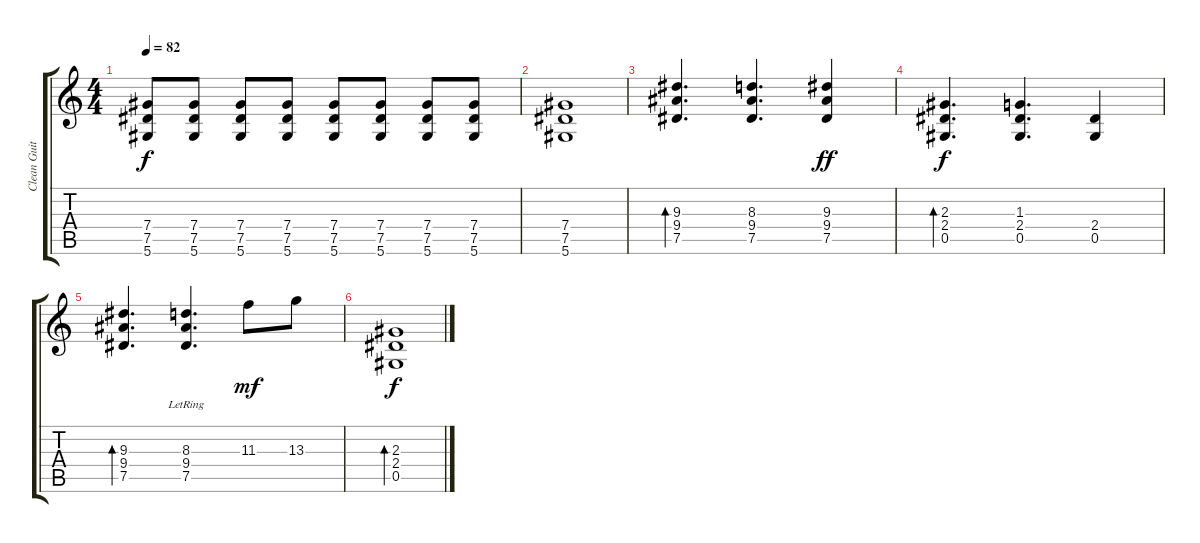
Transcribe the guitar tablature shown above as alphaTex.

\track ("Clean Guitar" "Clean Guit") {instrument acousticguitarsteel}
\staff {score tabs}
\tuning (Eb4 Bb3 Gb3 Db3 Ab2 Eb2) {hide}
\ts (4 4)
\tempo 82
\clef g2
\ks c
(7.4 7.5 5.6).8{dy f} (7.4 7.5 5.6).8 (7.4 7.5 5.6).8 (7.4 7.5 5.6).8 (7.4 7.5 5.6).8 (7.4 7.5 5.6).8 (7.4 7.5 5.6).8 (7.4 7.5 5.6).8 |
(7.4 7.5 5.6).1 |
(9.3 9.4 7.5).4{d bd 60} (8.3 9.4 7.5).4{d} (9.3 9.4 7.5).4{dy ff} |
(2.3 2.4 0.5).4{d bd 120 dy f} (1.3 2.4 0.5).4{d} (2.4 0.5).4 |
(9.3 9.4 7.5).4{d bd 60} (8.3 9.4{lr} 7.5{lr}).4{d} 11.3.8{dy mf} 13.3.8 |
(2.3 2.4 0.5).1{bd 120 dy f}
